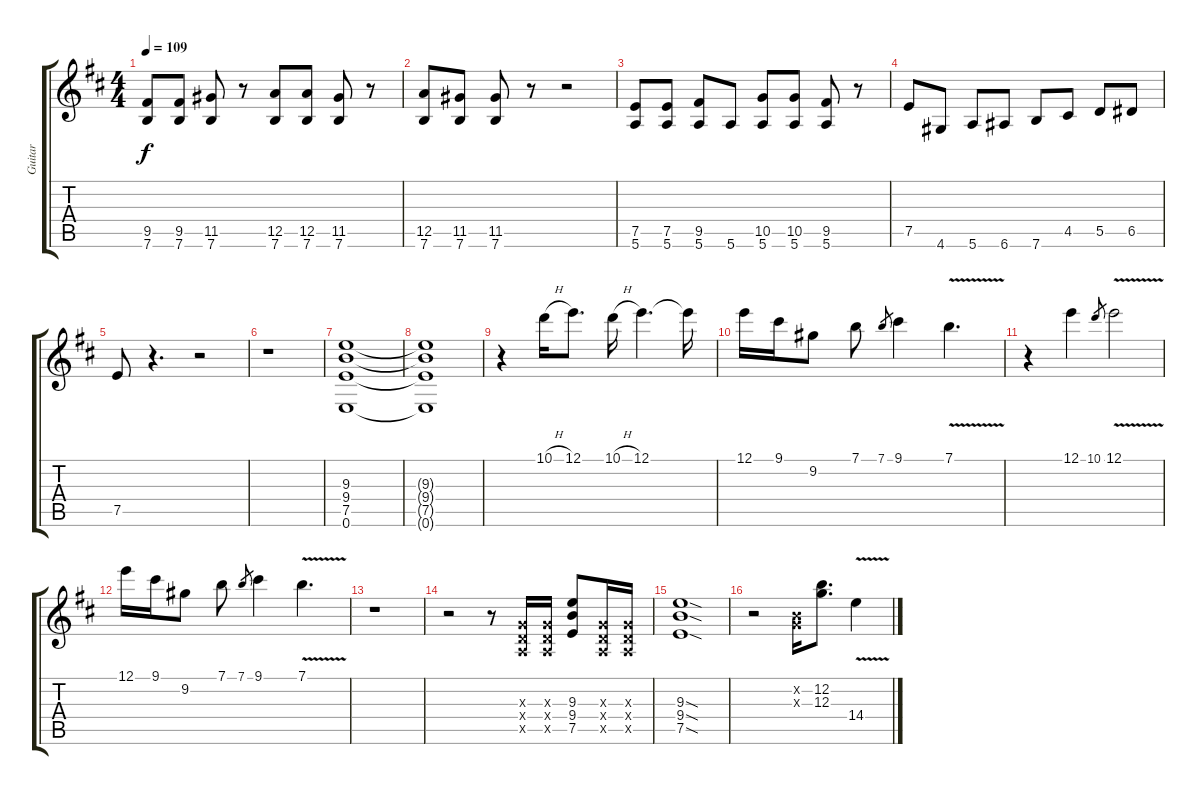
\track ("Guitar" "Guitar") {instrument distortionguitar}
\staff {score tabs}
\tuning (E4 B3 G3 D3 A2 E2) {hide}
\ts (4 4)
\tempo 109
\clef g2
\ks d
(9.5 7.6).8{dy f} (9.5 7.6).8 (11.5 7.6).8 r.8 (12.5 7.6).8 (12.5 7.6).8 (11.5 7.6).8 r.8 |
(12.5 7.6).8 (11.5 7.6).8 (11.5 7.6).8 r.8 r.2 |
(7.5 5.6).8 (7.5 5.6).8 (9.5 5.6).8 5.6.8 (10.5 5.6).8 (10.5 5.6).8 (9.5 5.6).8 r.8 |
7.5.8 4.6.8 5.6.8 6.6.8 7.6.8 4.5.8 5.5.8 6.5.8 |
7.5.8 r.4{d} r.2 |
r.1 |
(9.3 9.4 7.5 0.6).1 |
(9.3{t} 9.4{t} 7.5{t} 0.6{t}).1 |
r.4 10.1{h}.16 12.1.8{d} 10.1{h}.16 12.1.4{d} 12.1{t}.16 |
12.1.16 9.1.16 9.2.8 7.1.8 7.1.8{gr} 9.1.4 7.1{v}.4{d} |
r.4 12.1.4 10.1.8{gr} 12.1{v}.2 |
12.1.16 9.1.16 9.2.8 7.1.8 7.1.8{gr} 9.1.4 7.1{v}.4{d} |
r.1 |
r.2 r.8 (0.3{x} 0.4{x} 0.5{x}).16 (0.3{x} 0.4{x} 0.5{x}).16 (9.3 9.4 7.5).8 (0.3{x} 0.4{x} 0.5{x}).16 (0.3{x} 0.4{x} 0.5{x}).16 |
(9.3{sod} 9.4{sod} 7.5{sod}).1 |
r.2 (0.2{x} 0.3{x}).16 (12.2 12.3).8{d} 14.4{v}.4
